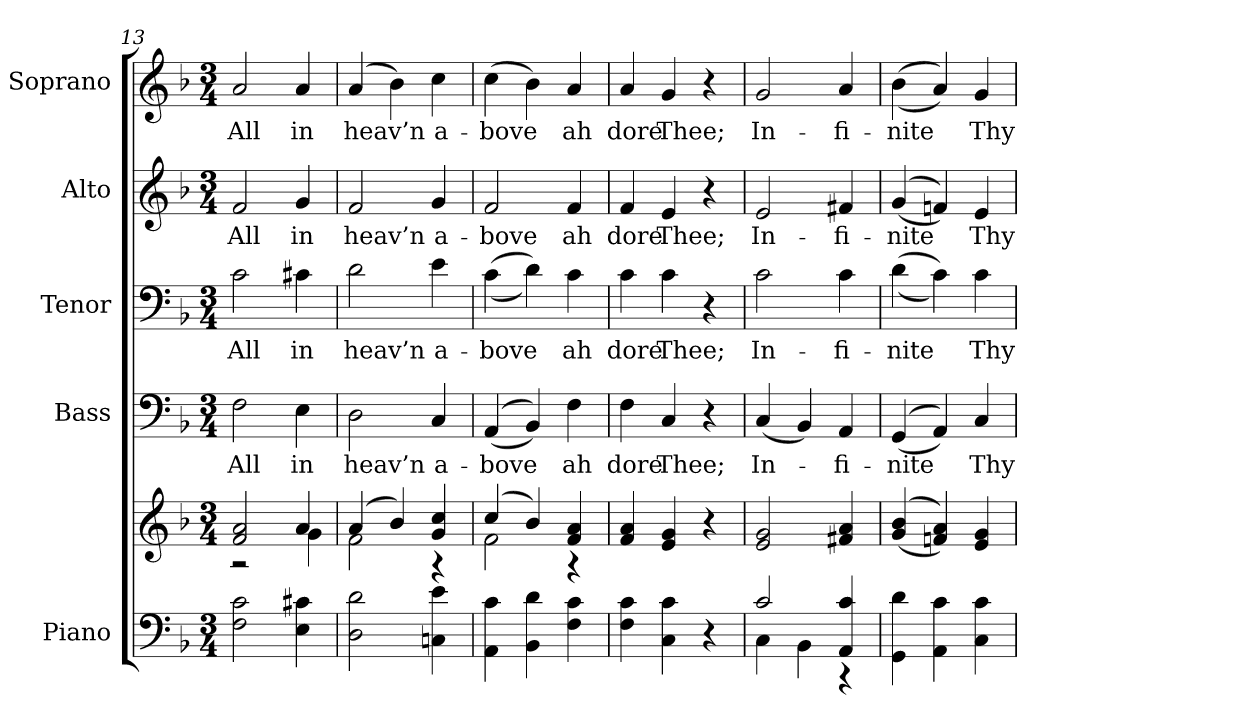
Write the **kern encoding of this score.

**kern	**kern	**kern	**text	**kern	**text	**kern	**text	**kern	**text
*part5	*part5	*part4	*part4	*part3	*part3	*part2	*part2	*part1	*part1
*staff6	*staff5	*staff4	*staff4	*staff3	*staff3	*staff2	*staff2	*staff1	*staff1
*I"Piano	*	*I"Bass	*	*I"Tenor	*	*I"Alto	*	*I"Soprano	*
*I'Pno.	*	*I'B.	*	*I'T.	*	*I'A.	*	*I'S.	*
!!LO:PB:g=z
*clefF4	*clefG2	*clefF4	*	*clefF4	*	*clefG2	*	*clefG2	*
*k[b-]	*k[b-]	*k[b-]	*	*k[b-]	*	*k[b-]	*	*k[b-]	*
*F:	*F:	*F:	*	*F:	*	*F:	*	*F:	*
*M3/4	*M3/4	*M3/4	*	*M3/4	*	*M3/4	*	*M3/4	*
=13	=13	=13	=13	=13	=13	=13	=13	=13	=13
*	*^	*	*	*	*	*	*	*	*
!	!	!	!	!LO:LY:b:color=#000000	!	!	!	!	!	!
!	!	!	!	!	!	!LO:LY:b:color=#000000	!	!	!	!
!	!	!	!	!	!	!	!	!LO:LY:b:color=#000000	!	!
!	!	!	!	!	!	!	!	!	!	!LO:LY:b:color=#000000
2Fi\ 2ci	2fi/ 2ai	2r	2Fi\	All	2ci\	All	2fi/	All	2ai/	All
!	!	!	!	!LO:LY:b:color=#000000	!	!	!	!	!	!
!	!	!	!	!	!	!LO:LY:b:color=#000000	!	!	!	!
!	!	!	!	!	!	!	!	!LO:LY:b:color=#000000	!	!
!	!	!	!	!	!	!	!	!	!	!LO:LY:b:color=#000000
4Ei\ 4c#Xi	4ai/	4gi\	4Ei\	in	4c#Xi\	in	4gi/	in	4ai/	in
=14	=14	=14	=14	=14	=14	=14	=14	=14	=14	=14
!	!	!	!	!LO:LY:b:color=#000000	!	!	!	!	!	!
!	!	!	!	!	!	!LO:LY:b:color=#000000	!	!	!	!
!	!	!	!	!	!	!	!	!LO:LY:b:color=#000000	!	!
!	!	!	!	!	!	!	!	!	!	!LO:LY:b:color=#000000
2Di\ 2di	(4ai/	2fi\	2Di\	heav’n	2di\	heav’n	2fi/	heav’n	(4ai/	heav’n
.	4b-i/)	.	.	.	.	.	.	.	4b-i\)	.
!	!	!	!	!LO:LY:b:color=#000000	!	!	!	!	!	!
!	!	!	!	!	!	!LO:LY:b:color=#000000	!	!	!	!
!	!	!	!	!	!	!	!	!LO:LY:b:color=#000000	!	!
!	!	!	!	!	!	!	!	!	!	!LO:LY:b:color=#000000
4Cni\ 4ei	4gi/ 4cci	4r	4Ci/	a-	4ei\	a-	4gi/	a-	4cci\	a-
=15	=15	=15	=15	=15	=15	=15	=15	=15	=15	=15
!	!	!	!	!LO:LY:b:color=#000000	!	!	!	!	!	!
!	!	!	!	!	!	!LO:LY:b:color=#000000	!	!	!	!
!	!	!	!	!	!	!	!	!LO:LY:b:color=#000000	!	!
!	!	!	!	!	!	!	!	!	!	!LO:LY:b:color=#000000
4AAi\ 4ci	(4cci/	2fi\	((4AAi/	-bove	((4ci\	-bove	2fi/	-bove	(4cci\	-bove
4BB-i\ 4di	4b-i/)	.	4BB-i/))	.	4di\))	.	.	.	4b-i\)	.
!	!	!	!	!LO:LY:b:color=#000000	!	!	!	!	!	!
!	!	!	!	!	!	!LO:LY:b:color=#000000	!	!	!	!
!	!	!	!	!	!	!	!	!LO:LY:b:color=#000000	!	!
!	!	!	!	!	!	!	!	!	!	!LO:LY:b:color=#000000
4Fi\ 4ci	4fi/ 4ai	4r	4Fi\	ah	4ci\	ah	4fi/	ah	4ai/	ah
*	*v	*v	*	*	*	*	*	*	*	*
!!LO:PB:g=z
=16	=16	=16	=16	=16	=16	=16	=16	=16	=16
*	*^	*	*	*	*	*	*	*	*
!	!	!	!	!LO:LY:b:color=#000000	!	!	!	!	!	!
*	*v	*v	*	*	*	*	*	*	*	*
*	*^	*	*	*	*	*	*	*	*
!	!	!	!	!	!	!LO:LY:b:color=#000000	!	!	!	!
*	*v	*v	*	*	*	*	*	*	*	*
*	*^	*	*	*	*	*	*	*	*
!	!	!	!	!	!	!	!	!LO:LY:b:color=#000000	!	!
*	*v	*v	*	*	*	*	*	*	*	*
*	*^	*	*	*	*	*	*	*	*
!	!	!	!	!	!	!	!	!	!	!LO:LY:b:color=#000000
*	*v	*v	*	*	*	*	*	*	*	*
4Fi\ 4ci	4fi/ 4ai	4Fi\	dore	4ci\	dore	4fi/	dore	4ai/	dore
!	!	!	!LO:LY:b:color=#000000	!	!	!	!	!	!
!	!	!	!	!	!LO:LY:b:color=#000000	!	!	!	!
!	!	!	!	!	!	!	!LO:LY:b:color=#000000	!	!
!	!	!	!	!	!	!	!	!	!LO:LY:b:color=#000000
4Ci\ 4ci	4ei/ 4gi	4Ci/	Thee;	4ci\	Thee;	4ei/	Thee;	4gi/	Thee;
4r	4r	4r	.	4r	.	4r	.	4r	.
=17	=17	=17	=17	=17	=17	=17	=17	=17	=17
*^	*	*	*	*	*	*	*	*	*
!	!	!	!	!LO:LY:b:color=#000000	!	!	!	!	!	!
!	!	!	!	!	!	!LO:LY:b:color=#000000	!	!	!	!
!	!	!	!	!	!	!	!	!LO:LY:b:color=#000000	!	!
!	!	!	!	!	!	!	!	!	!	!LO:LY:b:color=#000000
2ci/	4Ci\	2ei/ 2gi	(4Ci/	In-	2ci\	In-	2ei/	In-	2gi/	In-
.	4BB-i\	.	4BB-i/)	.	.	.	.	.	.	.
!	!	!	!	!LO:LY:b:color=#000000	!	!	!	!	!	!
!	!	!	!	!	!	!LO:LY:b:color=#000000	!	!	!	!
!	!	!	!	!	!	!	!	!LO:LY:b:color=#000000	!	!
!	!	!	!	!	!	!	!	!	!	!LO:LY:b:color=#000000
4AAi/ 4ci	4r	4f#Xi/ 4ai	4AAi/	-fi-	4ci\	-fi-	4f#Xi/	-fi-	4ai/	-fi-
*v	*v	*	*	*	*	*	*	*	*	*
=18	=18	=18	=18	=18	=18	=18	=18	=18	=18
*^	*	*	*	*	*	*	*	*	*
!	!	!	!	!LO:LY:b:color=#000000	!	!	!	!	!	!
*v	*v	*	*	*	*	*	*	*	*	*
*^	*	*	*	*	*	*	*	*	*
!	!	!	!	!	!	!LO:LY:b:color=#000000	!	!	!	!
*v	*v	*	*	*	*	*	*	*	*	*
*^	*	*	*	*	*	*	*	*	*
!	!	!	!	!	!	!	!	!LO:LY:b:color=#000000	!	!
*v	*v	*	*	*	*	*	*	*	*	*
*^	*	*	*	*	*	*	*	*	*
!	!	!	!	!	!	!	!	!	!	!LO:LY:b:color=#000000
*v	*v	*	*	*	*	*	*	*	*	*
4GGi\ 4di	((4gi/ 4b-i	((4GGi/	-nite	((4di\	-nite	((4gi/	-nite	((4b-i\	-nite
4AAi\ 4ci	4fni/ 4ai))	4AAi/))	.	4ci\))	.	4fni/))	.	4ai/))	.
!	!	!	!LO:LY:b:color=#000000	!	!	!	!	!	!
!	!	!	!	!	!LO:LY:b:color=#000000	!	!	!	!
!	!	!	!	!	!	!	!LO:LY:b:color=#000000	!	!
!	!	!	!	!	!	!	!	!	!LO:LY:b:color=#000000
4Ci\ 4ci	4ei/ 4gi	4Ci/	Thy	4ci\	Thy	4ei/	Thy	4gi/	Thy
=	=	=	=	=	=	=	=	=	=
*-	*-	*-	*-	*-	*-	*-	*-	*-	*-
